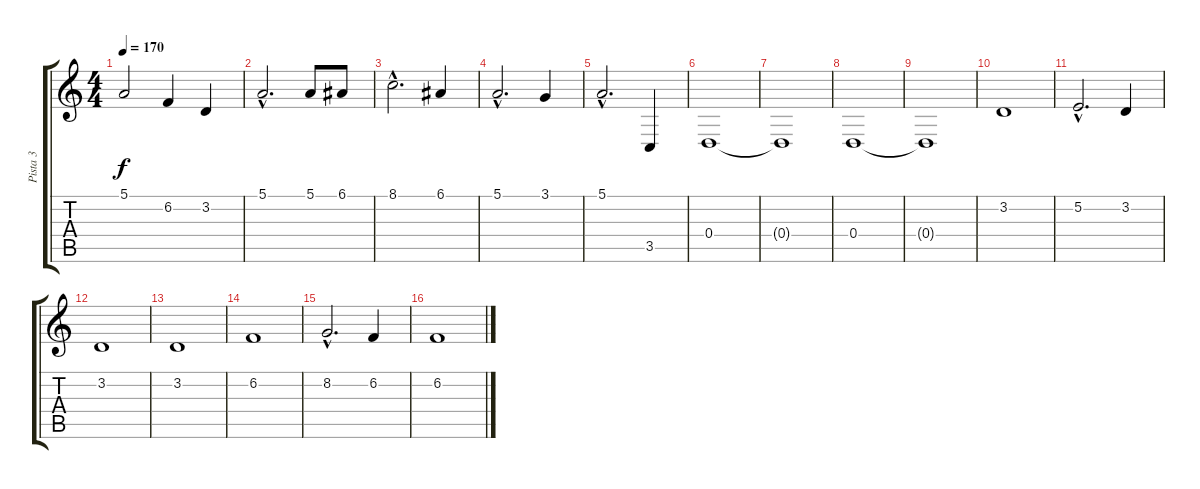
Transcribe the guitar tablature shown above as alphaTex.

\track ("Pista 3" "Pista 3") {instrument trombone}
\staff {score tabs}
\tuning (E4 B3 G3 D3 A2 E2) {hide}
\ts (4 4)
\tempo 170
\clef g2
\ks c
5.1.2{dy f} 6.2.4 3.2.4 |
5.1{hac}.2{d} 5.1.8 6.1.8 |
8.1{hac}.2{d} 6.1.4 |
5.1{hac}.2{d} 3.1.4 |
5.1{hac}.2{d} 3.5.4 |
0.4.1 |
0.4{t}.1 |
0.4.1 |
0.4{t}.1 |
3.2.1 |
5.2{hac}.2{d} 3.2.4 |
3.2.1 |
3.2.1 |
6.2.1 |
8.2{hac}.2{d} 6.2.4 |
6.2.1
